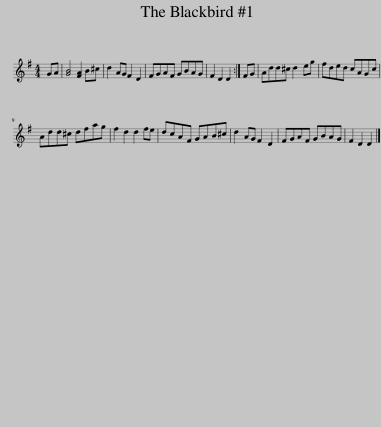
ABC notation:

X:1
L:1/8
M:4/4
I:linebreak $
K:G
V:1 treble
V:1
 GA | [GB]4 [FA]2 B^c | d2 AG F2 D2 | FGAF GBAG | F2 D2 D2 :| %5
 FG | Add^c d2 eg | fded cAGc |$ Add^c dfag | f2 d2 d2 fe | %10
 dcAF GAB^c | d2 AG F2 D2 | FGAF GBAG | F2 D2 D2 |] %14
